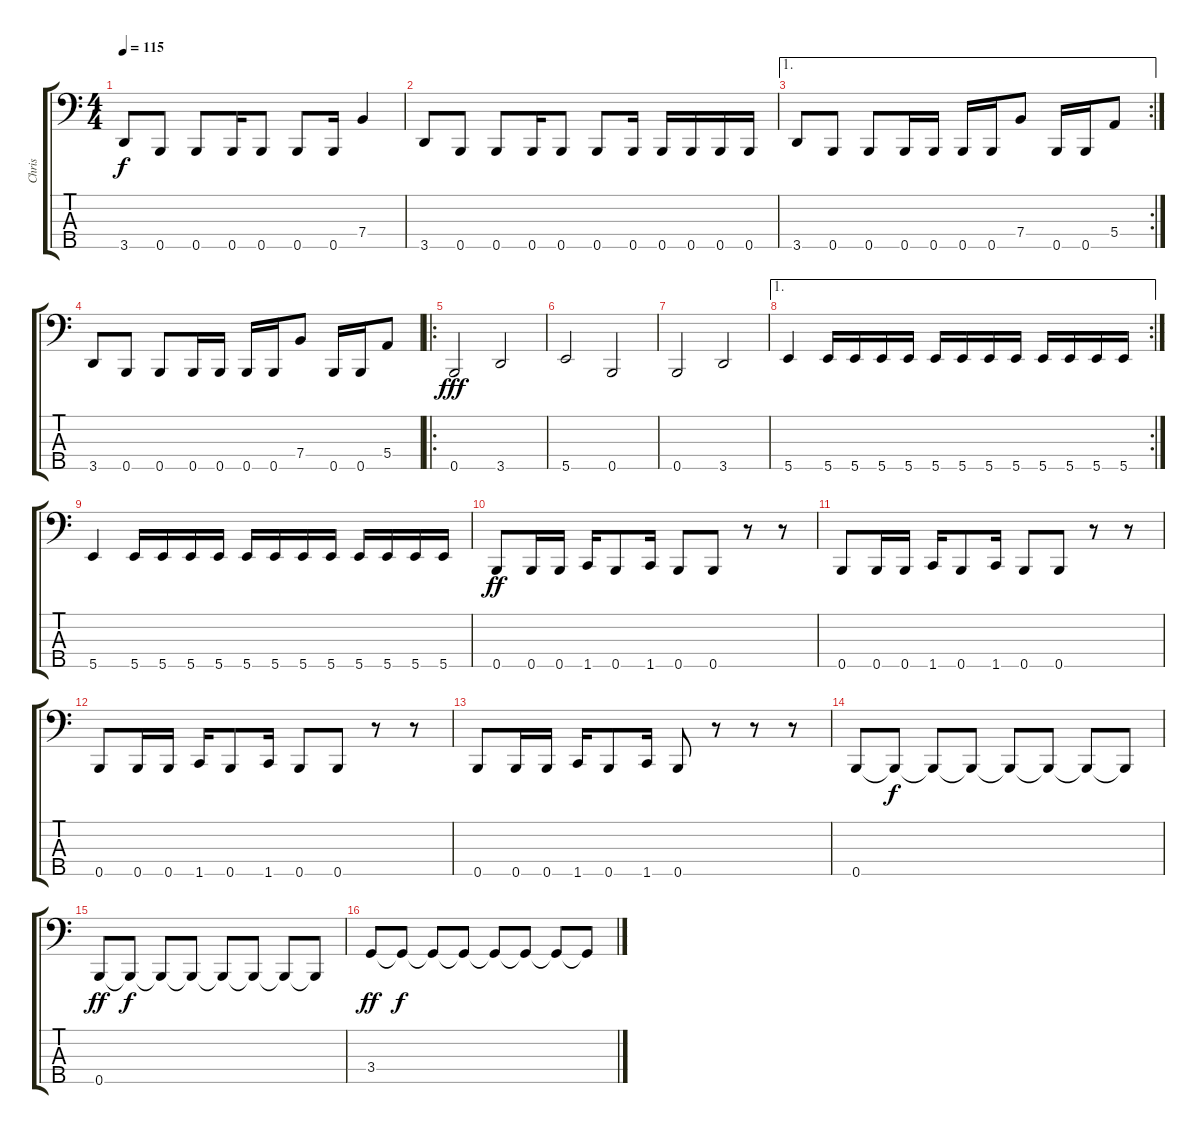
\track ("Chris" "Chris") {instrument electricbassfinger}
\staff {score tabs}
\tuning (G2 D2 A1 E1 B0) {hide}
\ts (4 4)
\tempo 115
\clef f4
\ks c
3.5.8{dy f} 0.5.8 0.5.8 0.5.16 0.5.8 0.5.8 0.5.16 7.4.4 |
3.5.8 0.5.8 0.5.8 0.5.16 0.5.8 0.5.8 0.5.16 0.5.16 0.5.16 0.5.16 0.5.16 |
\ae 1
\rc 2
3.5.8 0.5.8 0.5.8 0.5.16 0.5.16 0.5.16 0.5.16 7.4.8 0.5.16 0.5.16 5.4.8 |
3.5.8 0.5.8 0.5.8 0.5.16 0.5.16 0.5.16 0.5.16 7.4.8 0.5.16 0.5.16 5.4.8 |
\ro
0.5.2{dy fff} 3.5.2 |
5.5.2 0.5.2 |
0.5.2 3.5.2 |
\ae 1
\rc 2
5.5.4 5.5.16 5.5.16 5.5.16 5.5.16 5.5.16 5.5.16 5.5.16 5.5.16 5.5.16 5.5.16 5.5.16 5.5.16 |
5.5.4 5.5.16 5.5.16 5.5.16 5.5.16 5.5.16 5.5.16 5.5.16 5.5.16 5.5.16 5.5.16 5.5.16 5.5.16 |
0.5.8{dy ff} 0.5.16 0.5.16 1.5.16 0.5.8 1.5.16 0.5.8 0.5.8 r.8 r.8 |
0.5.8 0.5.16 0.5.16 1.5.16 0.5.8 1.5.16 0.5.8 0.5.8 r.8 r.8 |
0.5.8 0.5.16 0.5.16 1.5.16 0.5.8 1.5.16 0.5.8 0.5.8 r.8 r.8 |
0.5.8 0.5.16 0.5.16 1.5.16 0.5.8 1.5.16 0.5.8 r.8 r.8 r.8 |
0.5.8 0.5{t}.8{dy f} 0.5{t}.8 0.5{t}.8 0.5{t}.8 0.5{t}.8 0.5{t}.8 0.5{t}.8 |
0.5.8{dy ff} 0.5{t}.8{dy f} 0.5{t}.8 0.5{t}.8 0.5{t}.8 0.5{t}.8 0.5{t}.8 0.5{t}.8 |
3.4.8{dy ff} 3.4{t}.8{dy f} 3.4{t}.8 3.4{t}.8 3.4{t}.8 3.4{t}.8 3.4{t}.8 3.4{t}.8
